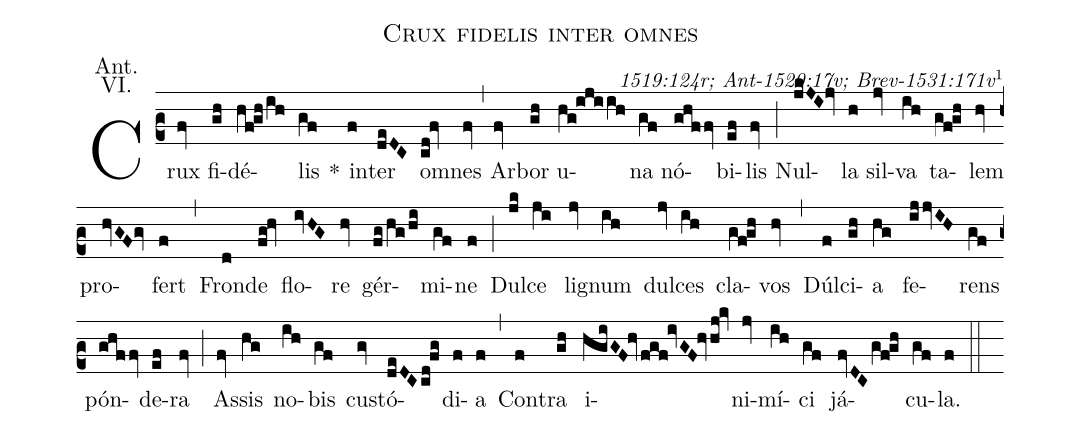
name: Crux fidelis inter omnes;
commentary: 1519:124r; Ant-1520:17v; Brev-1531:171v\footnote{1519:124r has `inmici' for 'inimíci.};
annotation: Ant.;
annotation: VI.;
%%
(c2) Crux(fv) fi(gh)dé(hf!gh/ih)lis(gf) *() in(f)ter(deDC) om(cd!fv)nes(fv) (,)
Ar(fv)bor(gh) u(hg!ijiih)na(gf) nó(ghffv)bi(ef)lis(fv) (;)
Nul(jkJI/0jv)la(h) sil(jv)va(ih) ta(gf!gh)lem(hv) pro(hvGF/0gv)fert(f) (,)
Fron(d)de(fg!hv) flo(ivHG)re(hv) gér(fg/hg/hi)mi(gf)ne(f) (;)
Dul(jk)ce(ji) lig(jv)num(ih) dul(jv)ces(ih) cla(gf!gh)vos(hv) (,)
Dúl(f)ci(gh)a(hg) fe(ijjvIH)rens(gf) pón(ghffv)de(ef)ra(fv) (;)
As(fv)sis(hg) no(ih)bis(gf) cus(gv)tó(deDCcd!fg)di(f)a(f) (,)
Con(f)tra(gh) i(hgiGF!hvfgf!ivGF!hvhj!kv)ni(jv)mí(ih)ci(gf) já(fvDCgf!gh)cu(gf)la.(f) (::)
